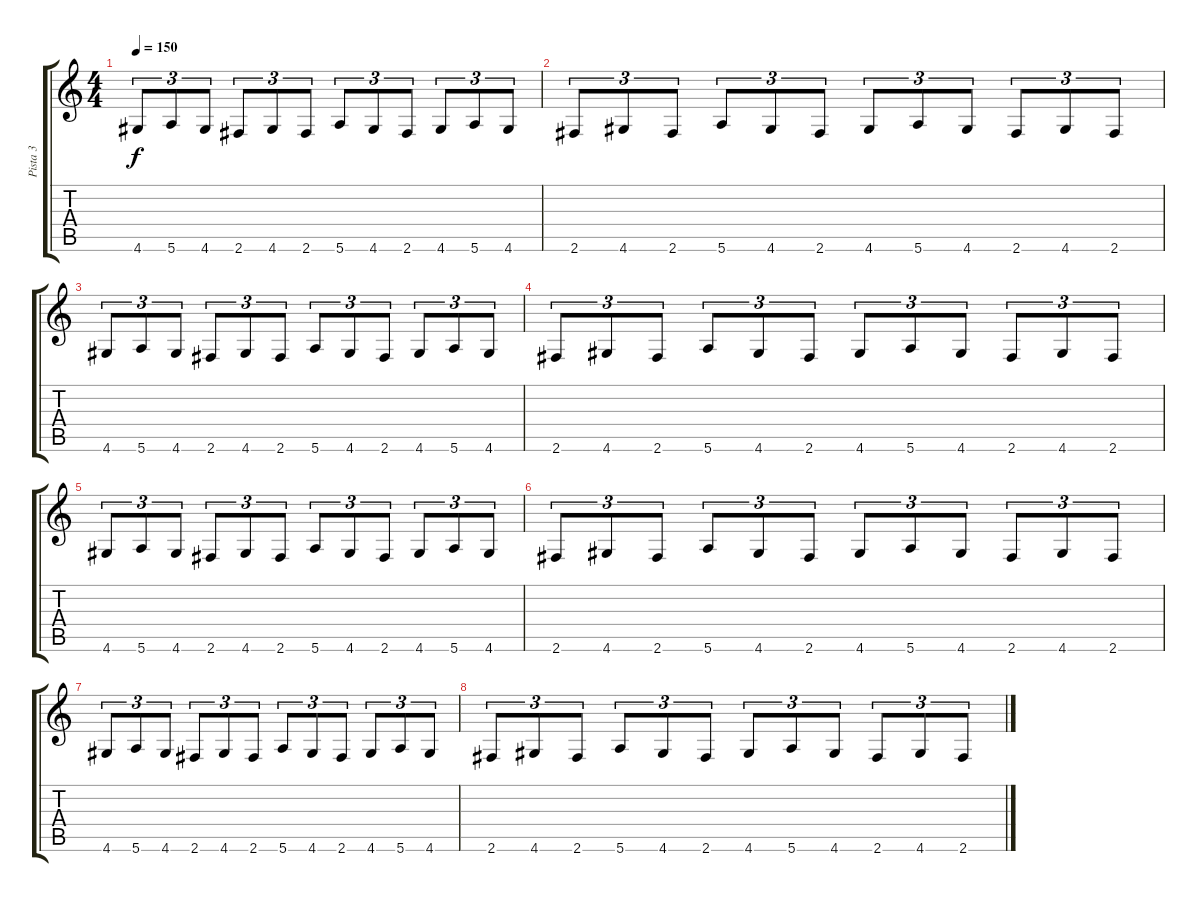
\track ("Pista 3" "Pista 3") {instrument overdrivenguitar}
\staff {score tabs}
\tuning (E4 B3 G3 D3 A2 E2) {hide}
\ts (4 4)
\tempo 150
\clef g2
\ks c
4.6.8{tu (3 2) dy f} 5.6.8{tu (3 2)} 4.6.8{tu (3 2)} 2.6.8{tu (3 2)} 4.6.8{tu (3 2)} 2.6.8{tu (3 2)} 5.6.8{tu (3 2)} 4.6.8{tu (3 2)} 2.6.8{tu (3 2)} 4.6.8{tu (3 2)} 5.6.8{tu (3 2)} 4.6.8{tu (3 2)} |
2.6.8{tu (3 2)} 4.6.8{tu (3 2)} 2.6.8{tu (3 2)} 5.6.8{tu (3 2)} 4.6.8{tu (3 2)} 2.6.8{tu (3 2)} 4.6.8{tu (3 2)} 5.6.8{tu (3 2)} 4.6.8{tu (3 2)} 2.6.8{tu (3 2)} 4.6.8{tu (3 2)} 2.6.8{tu (3 2)} |
4.6.8{tu (3 2)} 5.6.8{tu (3 2)} 4.6.8{tu (3 2)} 2.6.8{tu (3 2)} 4.6.8{tu (3 2)} 2.6.8{tu (3 2)} 5.6.8{tu (3 2)} 4.6.8{tu (3 2)} 2.6.8{tu (3 2)} 4.6.8{tu (3 2)} 5.6.8{tu (3 2)} 4.6.8{tu (3 2)} |
2.6.8{tu (3 2)} 4.6.8{tu (3 2)} 2.6.8{tu (3 2)} 5.6.8{tu (3 2)} 4.6.8{tu (3 2)} 2.6.8{tu (3 2)} 4.6.8{tu (3 2)} 5.6.8{tu (3 2)} 4.6.8{tu (3 2)} 2.6.8{tu (3 2)} 4.6.8{tu (3 2)} 2.6.8{tu (3 2)} |
4.6.8{tu (3 2)} 5.6.8{tu (3 2)} 4.6.8{tu (3 2)} 2.6.8{tu (3 2)} 4.6.8{tu (3 2)} 2.6.8{tu (3 2)} 5.6.8{tu (3 2)} 4.6.8{tu (3 2)} 2.6.8{tu (3 2)} 4.6.8{tu (3 2)} 5.6.8{tu (3 2)} 4.6.8{tu (3 2)} |
2.6.8{tu (3 2)} 4.6.8{tu (3 2)} 2.6.8{tu (3 2)} 5.6.8{tu (3 2)} 4.6.8{tu (3 2)} 2.6.8{tu (3 2)} 4.6.8{tu (3 2)} 5.6.8{tu (3 2)} 4.6.8{tu (3 2)} 2.6.8{tu (3 2)} 4.6.8{tu (3 2)} 2.6.8{tu (3 2)} |
4.6.8{tu (3 2)} 5.6.8{tu (3 2)} 4.6.8{tu (3 2)} 2.6.8{tu (3 2)} 4.6.8{tu (3 2)} 2.6.8{tu (3 2)} 5.6.8{tu (3 2)} 4.6.8{tu (3 2)} 2.6.8{tu (3 2)} 4.6.8{tu (3 2)} 5.6.8{tu (3 2)} 4.6.8{tu (3 2)} |
2.6.8{tu (3 2)} 4.6.8{tu (3 2)} 2.6.8{tu (3 2)} 5.6.8{tu (3 2)} 4.6.8{tu (3 2)} 2.6.8{tu (3 2)} 4.6.8{tu (3 2)} 5.6.8{tu (3 2)} 4.6.8{tu (3 2)} 2.6.8{tu (3 2)} 4.6.8{tu (3 2)} 2.6.8{tu (3 2)}
